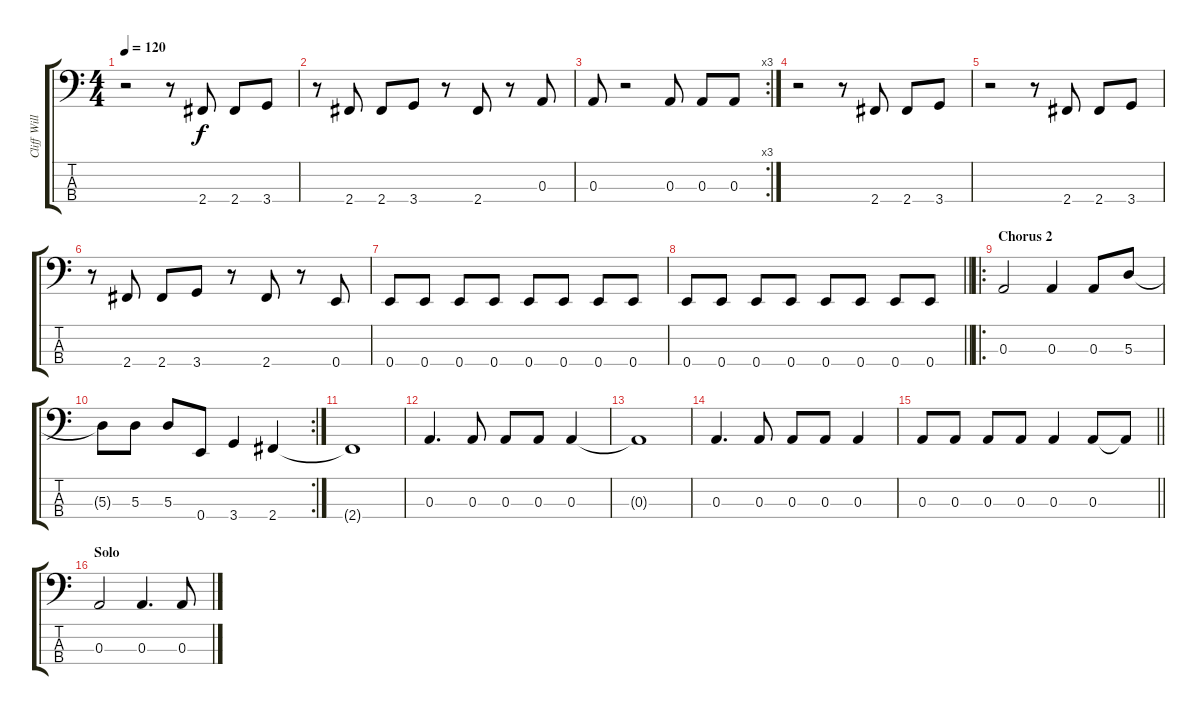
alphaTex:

\track ("Cliff Williams" "Cliff Will") {instrument electricbassfinger}
\staff {score tabs}
\tuning (G2 D2 A1 E1) {hide}
\ts (4 4)
\tempo 120
\clef f4
\ks c
r.2{dy f} r.8 2.4.8 2.4.8 3.4.8 |
r.8 2.4.8 2.4.8 3.4.8 r.8 2.4.8 r.8 0.3.8 |
\rc 3
0.3.8 r.2 0.3.8 0.3.8 0.3.8 |
r.2 r.8 2.4.8 2.4.8 3.4.8 |
r.2 r.8 2.4.8 2.4.8 3.4.8 |
r.8 2.4.8 2.4.8 3.4.8 r.8 2.4.8 r.8 0.4.8 |
0.4.8 0.4.8 0.4.8 0.4.8 0.4.8 0.4.8 0.4.8 0.4.8 |
\barLineRight lightlight
0.4.8 0.4.8 0.4.8 0.4.8 0.4.8 0.4.8 0.4.8 0.4.8 |
\ro
\section ("" "Chorus 2")
0.3.2 0.3.4 0.3.8 5.3.8 |
\rc 2
5.3{t}.8 5.3.8 5.3.8 0.4.8 3.4.4 2.4.4 |
2.4{t}.1 |
0.3.4{d} 0.3.8 0.3.8 0.3.8 0.3.4 |
0.3{t}.1 |
0.3.4{d} 0.3.8 0.3.8 0.3.8 0.3.4 |
\barLineRight lightlight
0.3.8 0.3.8 0.3.8 0.3.8 0.3.4 0.3.8 0.3{t}.8 |
\section ("" "Solo")
0.3.2 0.3.4{d} 0.3.8
